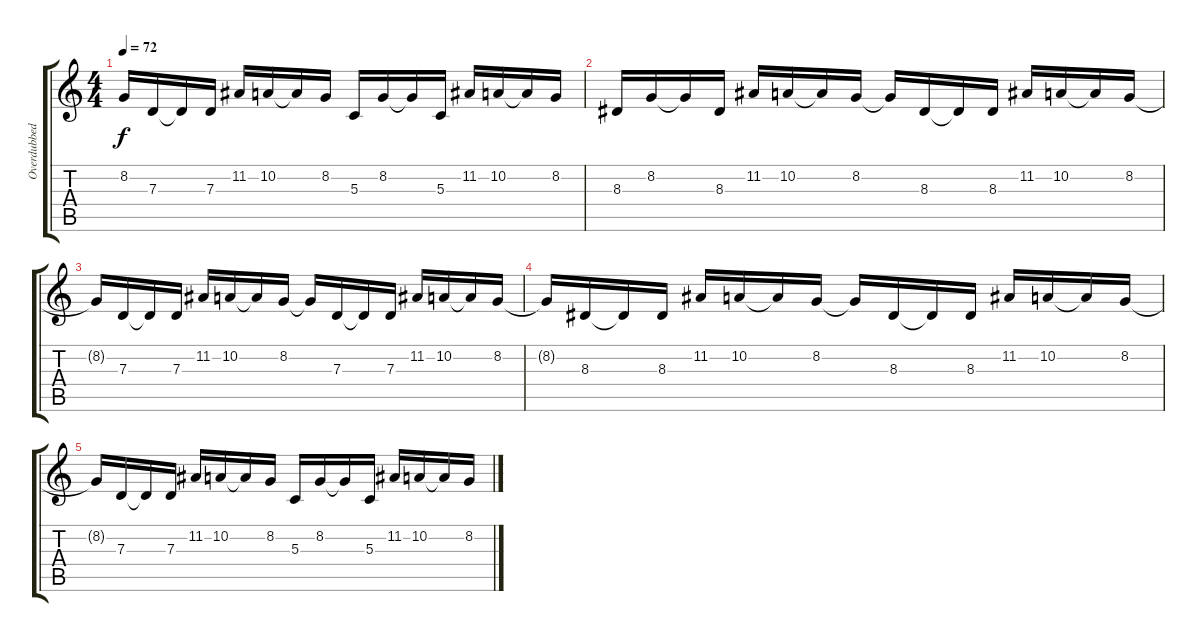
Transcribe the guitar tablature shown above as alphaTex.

\track ("Overdubbed Piano" "Overdubbed") {instrument brightacousticpiano}
\staff {score tabs}
\tuning (E4 B3 G3 D3 A2 E2) {hide}
\ts (4 4)
\tempo 72
\clef g2
\ks c
8.2{t}.16{dy f} 7.3.16 7.3{t}.16 7.3.16 11.2.16 10.2.16 10.2{t}.16 8.2.16 5.3.16 8.2.16 8.2{t}.16 5.3.16 11.2.16 10.2.16 10.2{t}.16 8.2.16 |
8.3.16{volume 7} 8.2.16 8.2{t}.16 8.3.16 11.2.16 10.2.16 10.2{t}.16 8.2.16 8.2{t}.16 8.3.16 8.3{t}.16 8.3.16 11.2.16 10.2.16 10.2{t}.16 8.2.16 |
8.2{t}.16 7.3.16 7.3{t}.16 7.3.16 11.2.16 10.2.16 10.2{t}.16 8.2.16 8.2{t}.16 7.3.16 7.3{t}.16 7.3.16 11.2.16 10.2.16 10.2{t}.16 8.2.16 |
8.2{t}.16{volume 4} 8.3.16 8.3{t}.16 8.3.16 11.2.16 10.2.16 10.2{t}.16 8.2.16 8.2{t}.16 8.3.16 8.3{t}.16 8.3.16 11.2.16 10.2.16 10.2{t}.16 8.2.16 |
8.2{t}.16{volume 2} 7.3.16 7.3{t}.16 7.3.16 11.2.16 10.2.16 10.2{t}.16 8.2.16 5.3.16 8.2.16 8.2{t}.16 5.3.16 11.2.16 10.2.16 10.2{t}.16 8.2.16
